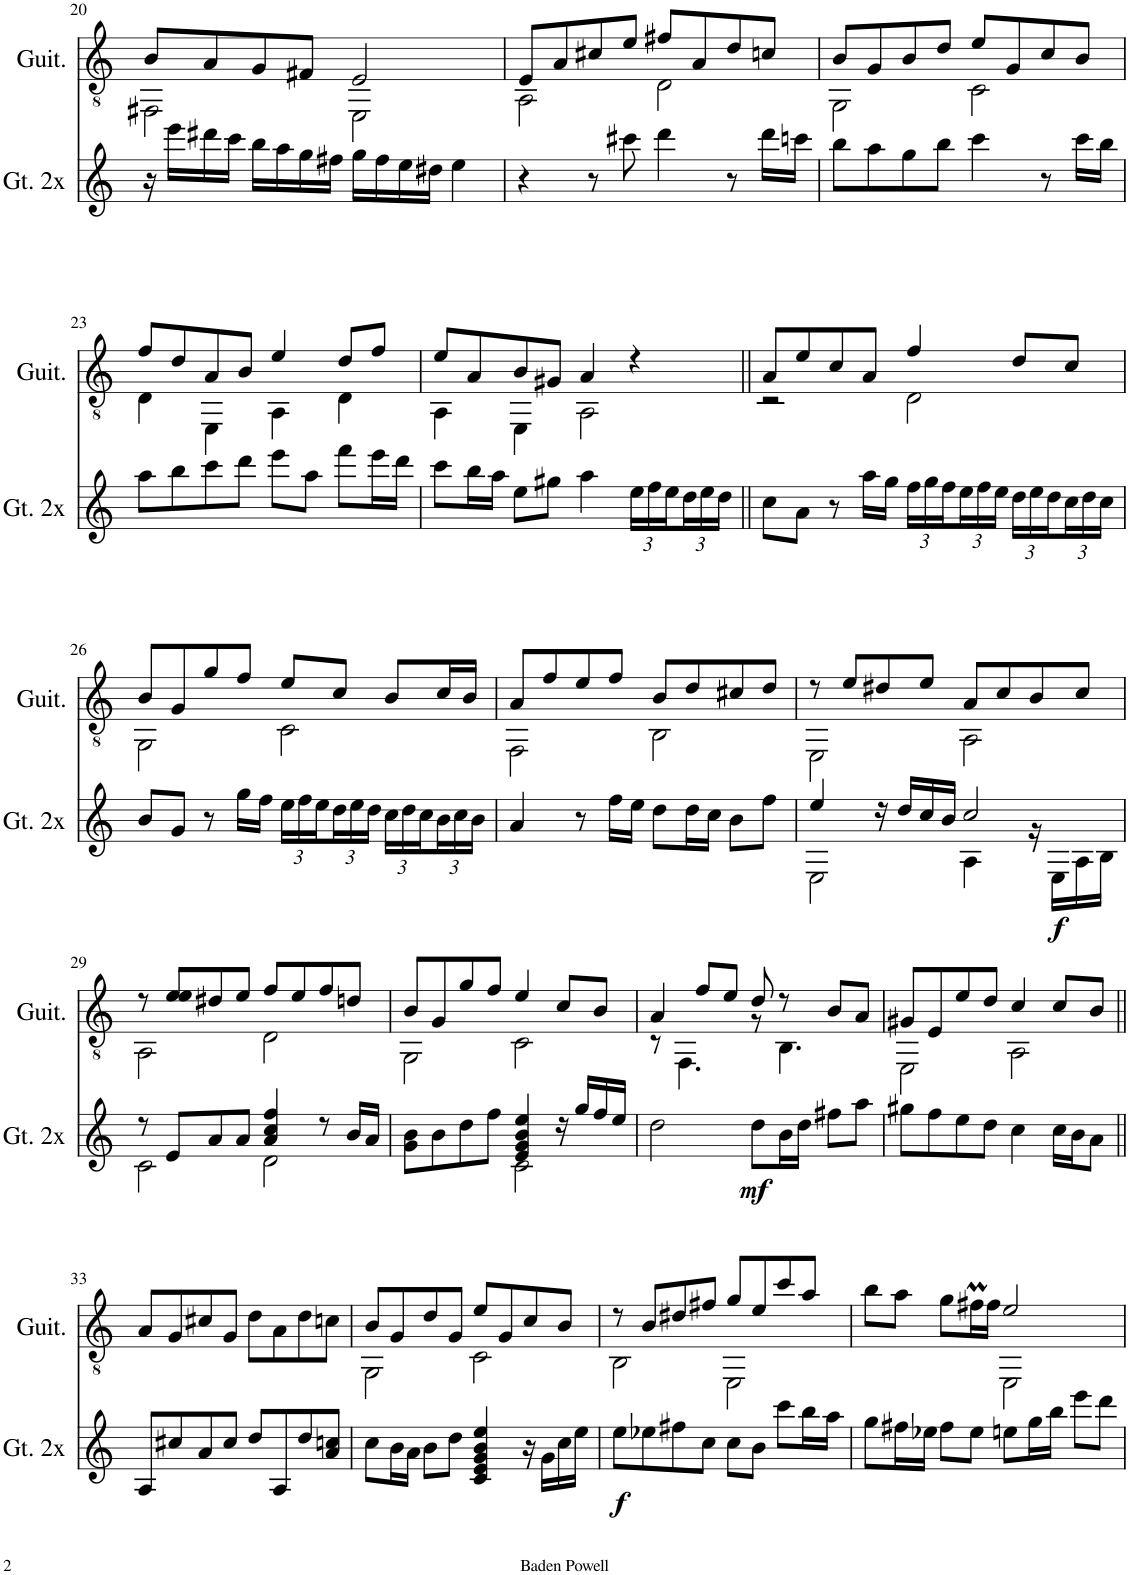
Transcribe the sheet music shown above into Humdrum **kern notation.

**kern	**dynam	**kern
*part2	*part2	*part1
*staff2	*staff2	*staff1
*I"Guitar (2x speed)	*	*I"Guitar
*I'Gt. 2x	*	*I'Guit.
!!LO:PB:g=z
*clefG2	*	*clefGv2
*k[]	*	*k[]
*M4/4	*	*M4/4
=20	=20	=20
*	*	*^
16r	.	8B/L	2FF#X\
16eee\LL	.	.	.
16ddd#X\	.	8A/	.
16ccc\JJ	.	.	.
16bb\LL	.	8G/	.
16aa\	.	.	.
16gg\	.	8F#X/J	.
16ff#X\JJ	.	.	.
16gg\LL	.	2E/	2EE\
16ff#\	.	.	.
16ee\	.	.	.
16dd#X\JJ	.	.	.
4ee\	.	.	.
=21	=21	=21	=21
4r	.	8E/L	2AA\
.	.	8A/	.
8r	.	8c#X/	.
8ccc#X\	.	8e/J	.
4ddd\	.	8f#X/L	2D\
.	.	8A/	.
8r	.	8d/	.
16ddd\LL	.	8cn/J	.
16cccn\JJ	.	.	.
=22	=22	=22	=22
8bb\L	.	8B/L	2GG\
8aa\	.	8G/	.
8gg\	.	8B/	.
8bb\J	.	8d/J	.
4ccc\	.	8e/L	2C\
.	.	8G/	.
8r	.	8c/	.
16ccc\LL	.	8B/J	.
16bb\JJ	.	.	.
!!LO:LB:g=z	!!
=23	=23	=23	=23
8aa\L	.	8f/L	4D\
8bb\	.	8d/	.
8ccc\	.	8A/	4EE\
8ddd\J	.	8B/J	.
8eee\L	.	4e/	4AA\
8aa\J	.	.	.
8fff\L	.	8d/L	4D\
16eee\L	.	8f/J	.
16ddd\JJ	.	.	.
=24	=24	=24	=24
8ccc\L	.	8e/L	4AA\
16bb\L	.	8A/	.
16aa\JJ	.	.	.
8ee\L	.	8B/	4EE\
8gg#X\J	.	8G#X/J	.
4aa\	.	4A/	2AA\
*Xbrackettup	*	*	*
24ee\LL	.	4r	.
24ff\	.	.	.
24ee\	.	.	.
24dd\	.	.	.
24ee\	.	.	.
24dd\JJ	.	.	.
=25||	=25||	=25||	=25||
8cc\L	.	8A/L	2r
8a\J	.	8e/	.
8r	.	8c/	.
16aa\LL	.	8A/J	.
16gg\JJ	.	.	.
24ff\LL	.	4f/	2D\
24gg\	.	.	.
24ff\	.	.	.
24ee\	.	.	.
24ff\	.	.	.
24ee\JJ	.	.	.
24dd\LL	.	8d/L	.
24ee\	.	.	.
24dd\	.	.	.
24cc\	.	8c/J	.
24dd\	.	.	.
24cc\JJ	.	.	.
!!LO:LB:g=z	!!
=26	=26	=26	=26
8b/L	.	8B/L	2GG\
8g/J	.	8G/	.
8r	.	8g/	.
16gg\LL	.	8f/J	.
16ff\JJ	.	.	.
24ee\LL	.	8e/L	2C\
24ff\	.	.	.
24ee\	.	.	.
24dd\	.	8c/J	.
24ee\	.	.	.
24dd\JJ	.	.	.
24cc\LL	.	8B/L	.
24dd\	.	.	.
24cc\	.	.	.
24b\	.	16c/L	.
24cc\	.	.	.
.	.	16B/JJ	.
24b\JJ	.	.	.
=27	=27	=27	=27
4a/	.	8A/L	2FF\
.	.	8f/	.
8r	.	8e/	.
16ff\LL	.	8f/J	.
16ee\JJ	.	.	.
8dd\L	.	8B/L	2BB\
16dd\L	.	8d/	.
16cc\JJ	.	.	.
8b\L	.	8c#X/	.
8ff\J	.	8d/J	.
=28	=28	=28	=28
*^	*	*	*
4ee/	2E\	.	8r	2EE\
.	.	.	8e/L	.
16r	.	.	8d#X/	.
16dd/LL	.	.	.	.
16cc/	.	.	8e/J	.
16b/JJ	.	.	.	.
2cc/	4A\	.	8A/L	2AA\
.	.	.	8c/	.
.	16r	.	8B/	.
!	!	!LO:DY:b	!	!
.	16E\LL	f	.	.
.	16A\	.	8c/J	.
.	16B\JJ	.	.	.
!!LO:LB:g=z	!!
=29	=29	=29	=29	=29
8r	2c\	.	8r	2AA\
8e/L	.	.	8e/ 8e/L	.
8a/	.	.	8d#X/	.
8a/J	.	.	8e/J	.
4a/ 4cc/ 4ff/	2d\	.	8f/L	2D\
.	.	.	8e/	.
8r	.	.	8f/	.
16b/LL	.	.	8dn/J	.
16a/JJ	.	.	.	.
=30	=30	=30	=30	=30
8g\ 8b\L	2ryy	.	8B/L	2GG\
8b\	.	.	8G/	.
8dd\	.	.	8g/	.
8ff\J	.	.	8f/J	.
4e/ 4g/ 4b/ 4ee/	2c\	.	4e/	2C\
16r	.	.	8c/L	.
16gg/LL	.	.	.	.
16ff/	.	.	8B/J	.
16ee/JJ	.	.	.	.
*v	*v	*	*	*
=31	=31	=31	=31
2dd\	.	4A/	8r
.	.	.	4.FF\
.	.	8f/L	.
.	.	8e/J	.
!	!LO:DY:b	!	!
8dd\L	mf	8d/	8r
16b\L	.	8r	4.BB\
16dd\JJ	.	.	.
8ff#X\L	.	8B/L	.
8aa\J	.	8A/J	.
=32	=32	=32	=32
8gg#X\L	.	8G#X/L	2EE\
8ff\	.	8E/	.
8ee\	.	8e/	.
8dd\J	.	8d/J	.
4cc\	.	4c/	2AA\
16cc\LL	.	8c/L	.
16b\J	.	.	.
8a\J	.	8B/J	.
*	*	*v	*v
!!LO:LB:g=z
=33||	=33||	=33||
8A/L	.	8A/L
8cc#X/	.	8G/
8a/	.	8c#X/
8cc#/J	.	8G/J
8dd/L	.	8d\L
8A/	.	8A\
8dd/	.	8d\
8a/ 8ccn/J	.	8cn\J
=34	=34	=34
*	*	*^
8cc\L	.	8B/L	2GG\
16b\L	.	8G/	.
16a\JJ	.	.	.
8b\L	.	8d/	.
8dd\J	.	8G/J	.
4c/ 4e/ 4g/ 4b/ 4ee/	.	8e/L	2C\
.	.	8G/	.
16r	.	8c/	.
16g\LL	.	.	.
16cc\	.	8B/J	.
16ee\JJ	.	.	.
=35	=35	=35	=35
!	!LO:DY:b	!	!
8ee\L	f	8r	2BB\
8ee-X\	.	8B/L	.
8ff#X\	.	8d#X/	.
8cc\J	.	8f#X/J	.
8cc\L	.	8g/L	2EE\
8b\J	.	8e/	.
8ccc\L	.	8cc/	.
16bb\L	.	8a/J	.
16aa\JJ	.	.	.
=36	=36	=36	=36
8gg\L	.	8b\L	2ryy
16ff#X\L	.	8a\J	.
16ee-X\JJ	.	.	.
8ff#\L	.	8g\L	.
8ee-\J	.	16f#Xm\L	.
.	.	16f#\JJ	.
8een\L	.	2e/	2EE\
16gg\L	.	.	.
16bb\JJ	.	.	.
8eee\L	.	.	.
8ddd\J	.	.	.
*	*	*v	*v
=	=	=
*-	*-	*-
